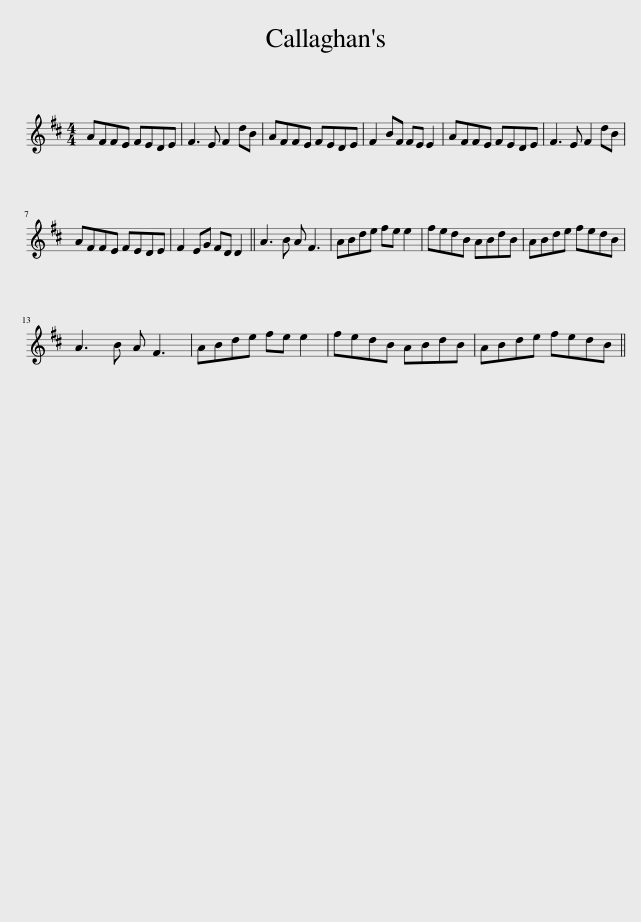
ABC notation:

X:1
L:1/8
M:4/4
I:linebreak $
K:D
V:1 treble
V:1
 AFFE FEDE | F3 E F2 dB | AFFE FEDE | F2 BF FE E2 | AFFE FEDE | %5
 F3 E F2 dB |$ AFFE FEDE | F2 EG FD D2 || A3 B A F3 | ABde fe e2 | %10
 fedB ABdB | ABde fedB |$ A3 B A F3 | ABde fe e2 | fedB ABdB | %15
 ABde fedB || %16
